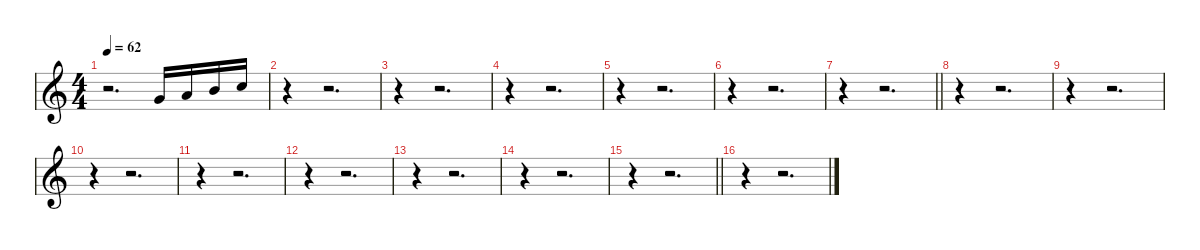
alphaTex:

\defaultSystemsLayout 4
\hideDynamics
\bracketExtendMode nobrackets
\singleTrackTrackNamePolicy hidden
\multiTrackTrackNamePolicy hidden
\firstSystemTrackNameMode fullname
\otherSystemsTrackNameOrientation horizontal
\track ("Keys" "el.pno.") {instrument electricgrandpiano}
\staff {score}
\tuning (E4 C4 G3 C3 G2 C2)
\ts (4 4)
\tempo 62
\clef g2
\ks c
r.2{d dy fff beam Down} 12.3.16{dy mp beam Up} 14.3.16{dy f beam Up} 16.3.16{dy fff beam Up} 17.3.16{beam Up} |
r.4{beam Down} r.2{d beam Down} |
r.4{beam Down} r.2{d beam Down} |
r.4{beam Down} r.2{d beam Down} |
r.4{beam Down} r.2{d beam Down} |
r.4{beam Down} r.2{d beam Down} |
\barLineRight lightlight
r.4{beam Down} r.2{d beam Down} |
r.4{beam Down} r.2{d beam Down} |
r.4{beam Down} r.2{d beam Down} |
r.4{beam Down} r.2{d beam Down} |
r.4{beam Down} r.2{d beam Down} |
r.4{beam Down} r.2{d beam Down} |
r.4{beam Down} r.2{d beam Down} |
r.4{beam Down} r.2{d beam Down} |
\barLineRight lightlight
r.4{beam Down} r.2{d beam Down} |
r.4{beam Down} r.2{d beam Down}
